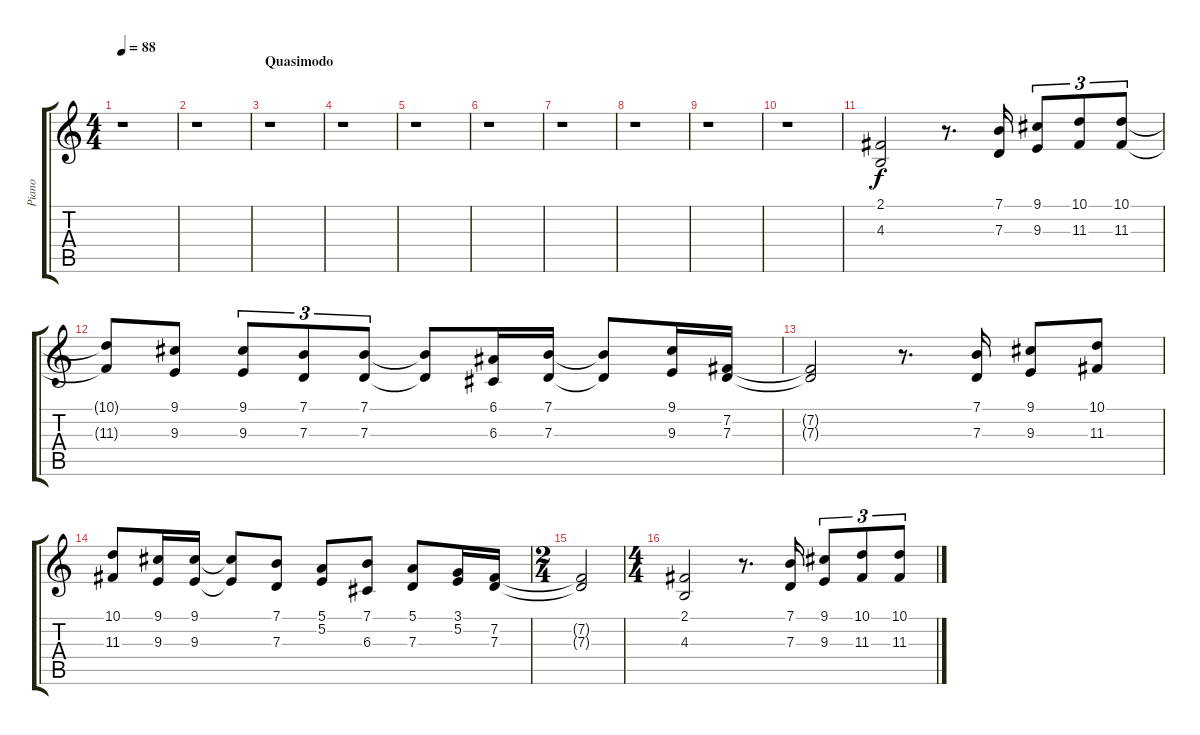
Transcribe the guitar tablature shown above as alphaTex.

\track ("Piano" "Piano") {instrument acousticgrandpiano}
\staff {score tabs}
\tuning (E4 B3 G3 D3 A2 E2) {hide}
\ts (4 4)
\tempo 88
\clef g2
\ks c
r.1{dy f instrument acousticgrandpiano} |
r.1 |
\section ("" "Quasimodo")
r.1 |
r.1 |
r.1 |
r.1 |
r.1 |
r.1 |
r.1 |
r.1 |
(2.1 4.3).2 r.8{d} (7.1 7.3).16 (9.1 9.3).8{tu (3 2)} (10.1 11.3).8{tu (3 2)} (10.1 11.3).8{tu (3 2)} |
(10.1{t} 11.3{t}).8 (9.1 9.3).8 (9.1 9.3).8{tu (3 2)} (7.1 7.3).8{tu (3 2)} (7.1 7.3).8{tu (3 2)} (7.1{t} 7.3{t}).8 (6.1 6.3).16 (7.1 7.3).16 (7.1{t} 7.3{t}).8 (9.1 9.3).16 (7.2 7.3).16 |
(7.2{t} 7.3{t}).2 r.8{d} (7.1 7.3).16 (9.1 9.3).8 (10.1 11.3).8 |
(10.1 11.3).8 (9.1 9.3).16 (9.1 9.3).16 (9.1{t} 9.3{t}).8 (7.1 7.3).8 (5.1 5.2).8 (7.1 6.3).8 (5.1 7.3).8 (3.1 5.2).16 (7.2 7.3).16 |
\ts (2 4)
(7.2{t} 7.3{t}).2 |
\ts (4 4)
(2.1 4.3).2 r.8{d} (7.1 7.3).16 (9.1 9.3).8{tu (3 2)} (10.1 11.3).8{tu (3 2)} (10.1 11.3).8{tu (3 2)}
